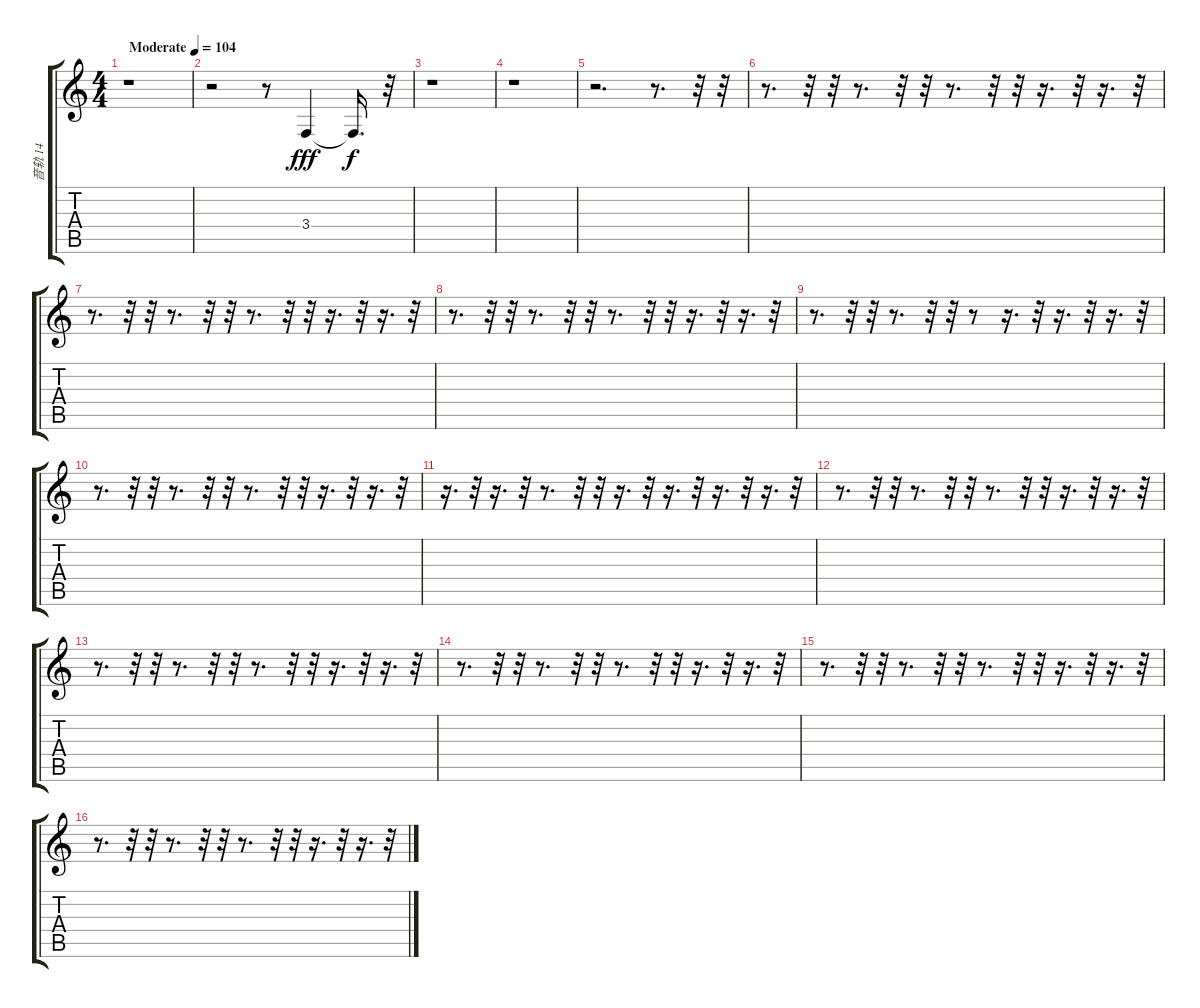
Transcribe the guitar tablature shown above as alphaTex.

\track ("音轨 14" "音轨 14") {instrument telephonering}
\staff {score tabs}
\tuning (E4 B3 G3 D3 A2 E2) {hide}
\ts (4 4)
\tempo (104 "Moderate")
\clef g2
\ks c
r.1{dy fff instrument telephonering} |
r.2 r.8 3.4.4 3.4{t}.16{d dy f} r.32 |
r.1{txt ""} |
r.1 |
r.2{d} r.8{d} r.32 r.32{balance 8 instrument telephonering} |
r.8{d} r.32 r.32 r.8{d} r.32 r.32 r.8{d} r.32 r.32 r.16{d} r.32 r.16{d} r.32 |
r.8{d} r.32 r.32 r.8{d} r.32 r.32 r.8{d} r.32 r.32 r.16{d} r.32 r.16{d} r.32 |
r.8{d} r.32 r.32 r.8{d} r.32 r.32 r.8{d} r.32 r.32 r.16{d} r.32 r.16{d} r.32 |
r.8{d} r.32 r.32 r.8{d} r.32 r.32 r.8 r.16{d} r.32 r.16{d} r.32 r.16{d} r.32 |
r.8{d} r.32 r.32 r.8{d} r.32 r.32 r.8{d} r.32 r.32 r.16{d} r.32 r.16{d} r.32 |
r.16{d} r.32 r.16{d} r.32 r.8{d} r.32 r.32 r.16{d} r.32 r.16{d} r.32 r.16{d} r.32 r.16{d} r.32 |
r.8{d} r.32 r.32 r.8{d} r.32 r.32 r.8{d} r.32 r.32 r.16{d} r.32 r.16{d} r.32 |
r.8{d} r.32 r.32 r.8{d} r.32 r.32 r.8{d} r.32 r.32 r.16{d} r.32 r.16{d} r.32 |
r.8{d} r.32 r.32 r.8{d} r.32 r.32 r.8{d} r.32 r.32 r.16{d} r.32 r.16{d} r.32 |
r.8{d} r.32 r.32 r.8{d} r.32 r.32 r.8{d} r.32 r.32 r.16{d} r.32 r.16{d} r.32 |
r.8{d} r.32 r.32 r.8{d} r.32 r.32 r.8{d} r.32 r.32 r.16{d} r.32 r.16{d} r.32
